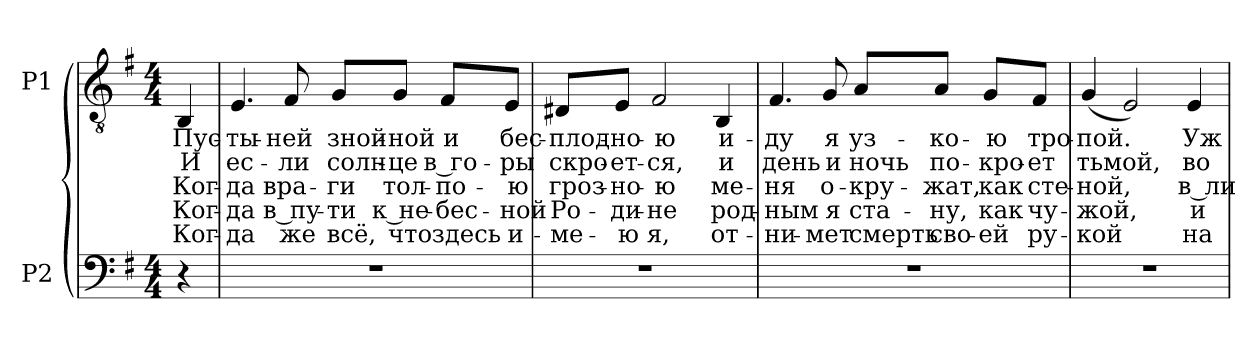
**kern	**kern	**text	**text	**text	**text	**text
*part2	*part1	*part1	*part1	*part1	*part1	*part1
*staff2	*staff1	*staff1	*staff1	*staff1	*staff1	*staff1
*I"P2	*I"P1	*	*	*	*	*
!!LO:PB:g=z
*clefF4	*clefGv2	*	*	*	*	*
*	*ITrd7c12	*	*	*	*	*
*k[f#]	*k[f#]	*	*	*	*	*
*G:	*G:	*	*	*	*	*
*M4/4	*M4/4	*	*	*	*	*
=	=	=	=	=	=	=
!	!	!LO:LY:b:color=#000000	!LO:LY:b:color=#000000	!LO:LY:b:color=#000000	!LO:LY:b:color=#000000	!LO:LY:b:color=#000000
4r	4BBBi/	Пус-	И	Ког-	-Ког-	-Ког-
=1	=1	=1	=1	=1	=1	=1
!	!	!LO:LY:b:color=#000000	!LO:LY:b:color=#000000	!LO:LY:b:color=#000000	!LO:LY:b:color=#000000	!LO:LY:b:color=#000000
1r	4.EEi/	-ты-	ес-	-да	да	да
!	!	!LO:LY:b:color=#000000	!LO:LY:b:color=#000000	!LO:LY:b:color=#000000	!LO:LY:b:color=#000000	!LO:LY:b:color=#000000
.	8FF#i/	-ней	-ли	вра-	-в пу-	-же
!	!	!LO:LY:b:color=#000000	!LO:LY:b:color=#000000	!LO:LY:b:color=#000000	!LO:LY:b:color=#000000	!LO:LY:b:color=#000000
.	8GGi/L	зной-	солн-	ги	ти	всё,
!	!	!LO:LY:b:color=#000000	!LO:LY:b:color=#000000	!LO:LY:b:color=#000000	!LO:LY:b:color=#000000	!LO:LY:b:color=#000000
.	8GGi/J	-ной	-це	тол-	-к не-	-что
!	!	!LO:LY:b:color=#000000	!LO:LY:b:color=#000000	!LO:LY:b:color=#000000	!LO:LY:b:color=#000000	!LO:LY:b:color=#000000
.	8FF#i/L	и	в го-	по-	-бес-	-здесь
!	!	!LO:LY:b:color=#000000	!LO:LY:b:color=#000000	!LO:LY:b:color=#000000	!LO:LY:b:color=#000000	!LO:LY:b:color=#000000
.	8EEi/J	бес-	-ры	ю	ной	и-
=2	=2	=2	=2	=2	=2	=2
!	!	!LO:LY:b:color=#000000	!LO:LY:b:color=#000000	!LO:LY:b:color=#000000	!LO:LY:b:color=#000000	!LO:LY:b:color=#000000
1r	8DD#Xi/L	-плод-	скро-	-гроз-	-Ро-	-ме-
!	!	!LO:LY:b:color=#000000	!LO:LY:b:color=#000000	!LO:LY:b:color=#000000	!LO:LY:b:color=#000000	!LO:LY:b:color=#000000
.	8EEi/J	-но-	-ет-	-но-	-ди-	-ю
!	!	!LO:LY:b:color=#000000	!LO:LY:b:color=#000000	!LO:LY:b:color=#000000	!LO:LY:b:color=#000000	!LO:LY:b:color=#000000
.	2FF#i/	-ю	-ся,	ю	не	я,
!	!	!LO:LY:b:color=#000000	!LO:LY:b:color=#000000	!LO:LY:b:color=#000000	!LO:LY:b:color=#000000	!LO:LY:b:color=#000000
.	4BBBi/	и-	и	ме-	-род-	-от-
!!LO:LB:g=z
=3	=3	=3	=3	=3	=3	=3
!	!	!LO:LY:b:color=#000000	!LO:LY:b:color=#000000	!LO:LY:b:color=#000000	!LO:LY:b:color=#000000	!LO:LY:b:color=#000000
1r	4.FF#i/	-ду	день	-ня	ным	ни-
!	!	!LO:LY:b:color=#000000	!LO:LY:b:color=#000000	!LO:LY:b:color=#000000	!LO:LY:b:color=#000000	!LO:LY:b:color=#000000
.	8GGi/	я	и	-о-	-я	мет
!	!	!LO:LY:b:color=#000000	!LO:LY:b:color=#000000	!LO:LY:b:color=#000000	!LO:LY:b:color=#000000	!LO:LY:b:color=#000000
.	8AAi/L	уз-	ночь	кру-	-ста-	-смерть
!	!	!LO:LY:b:color=#000000	!LO:LY:b:color=#000000	!LO:LY:b:color=#000000	!LO:LY:b:color=#000000	!LO:LY:b:color=#000000
.	8AAi/J	-ко-	по-	жат,	ну,	сво-
!	!	!LO:LY:b:color=#000000	!LO:LY:b:color=#000000	!LO:LY:b:color=#000000	!LO:LY:b:color=#000000	!LO:LY:b:color=#000000
.	8GGi/L	-ю	-кро-	-как	как	ей
!	!	!LO:LY:b:color=#000000	!LO:LY:b:color=#000000	!LO:LY:b:color=#000000	!LO:LY:b:color=#000000	!LO:LY:b:color=#000000
.	8FF#i/J	тро-	-ет	сте-	-чу-	-ру-
=4	=4	=4	=4	=4	=4	=4
!	!	!LO:LY:b:color=#000000	!LO:LY:b:color=#000000	!LO:LY:b:color=#000000	!LO:LY:b:color=#000000	!LO:LY:b:color=#000000
1r	(4GGi/	-пой.	тьмой,	-ной,	жой,	кой
.	2EEi/)	.	.	.	.	.
!	!	!LO:LY:b:color=#000000	!LO:LY:b:color=#000000	!LO:LY:b:color=#000000	!LO:LY:b:color=#000000	!LO:LY:b:color=#000000
.	4EEi/	Уж	во-	в ли-	-и	на-
=	=	=	=	=	=	=
*-	*-	*-	*-	*-	*-	*-
